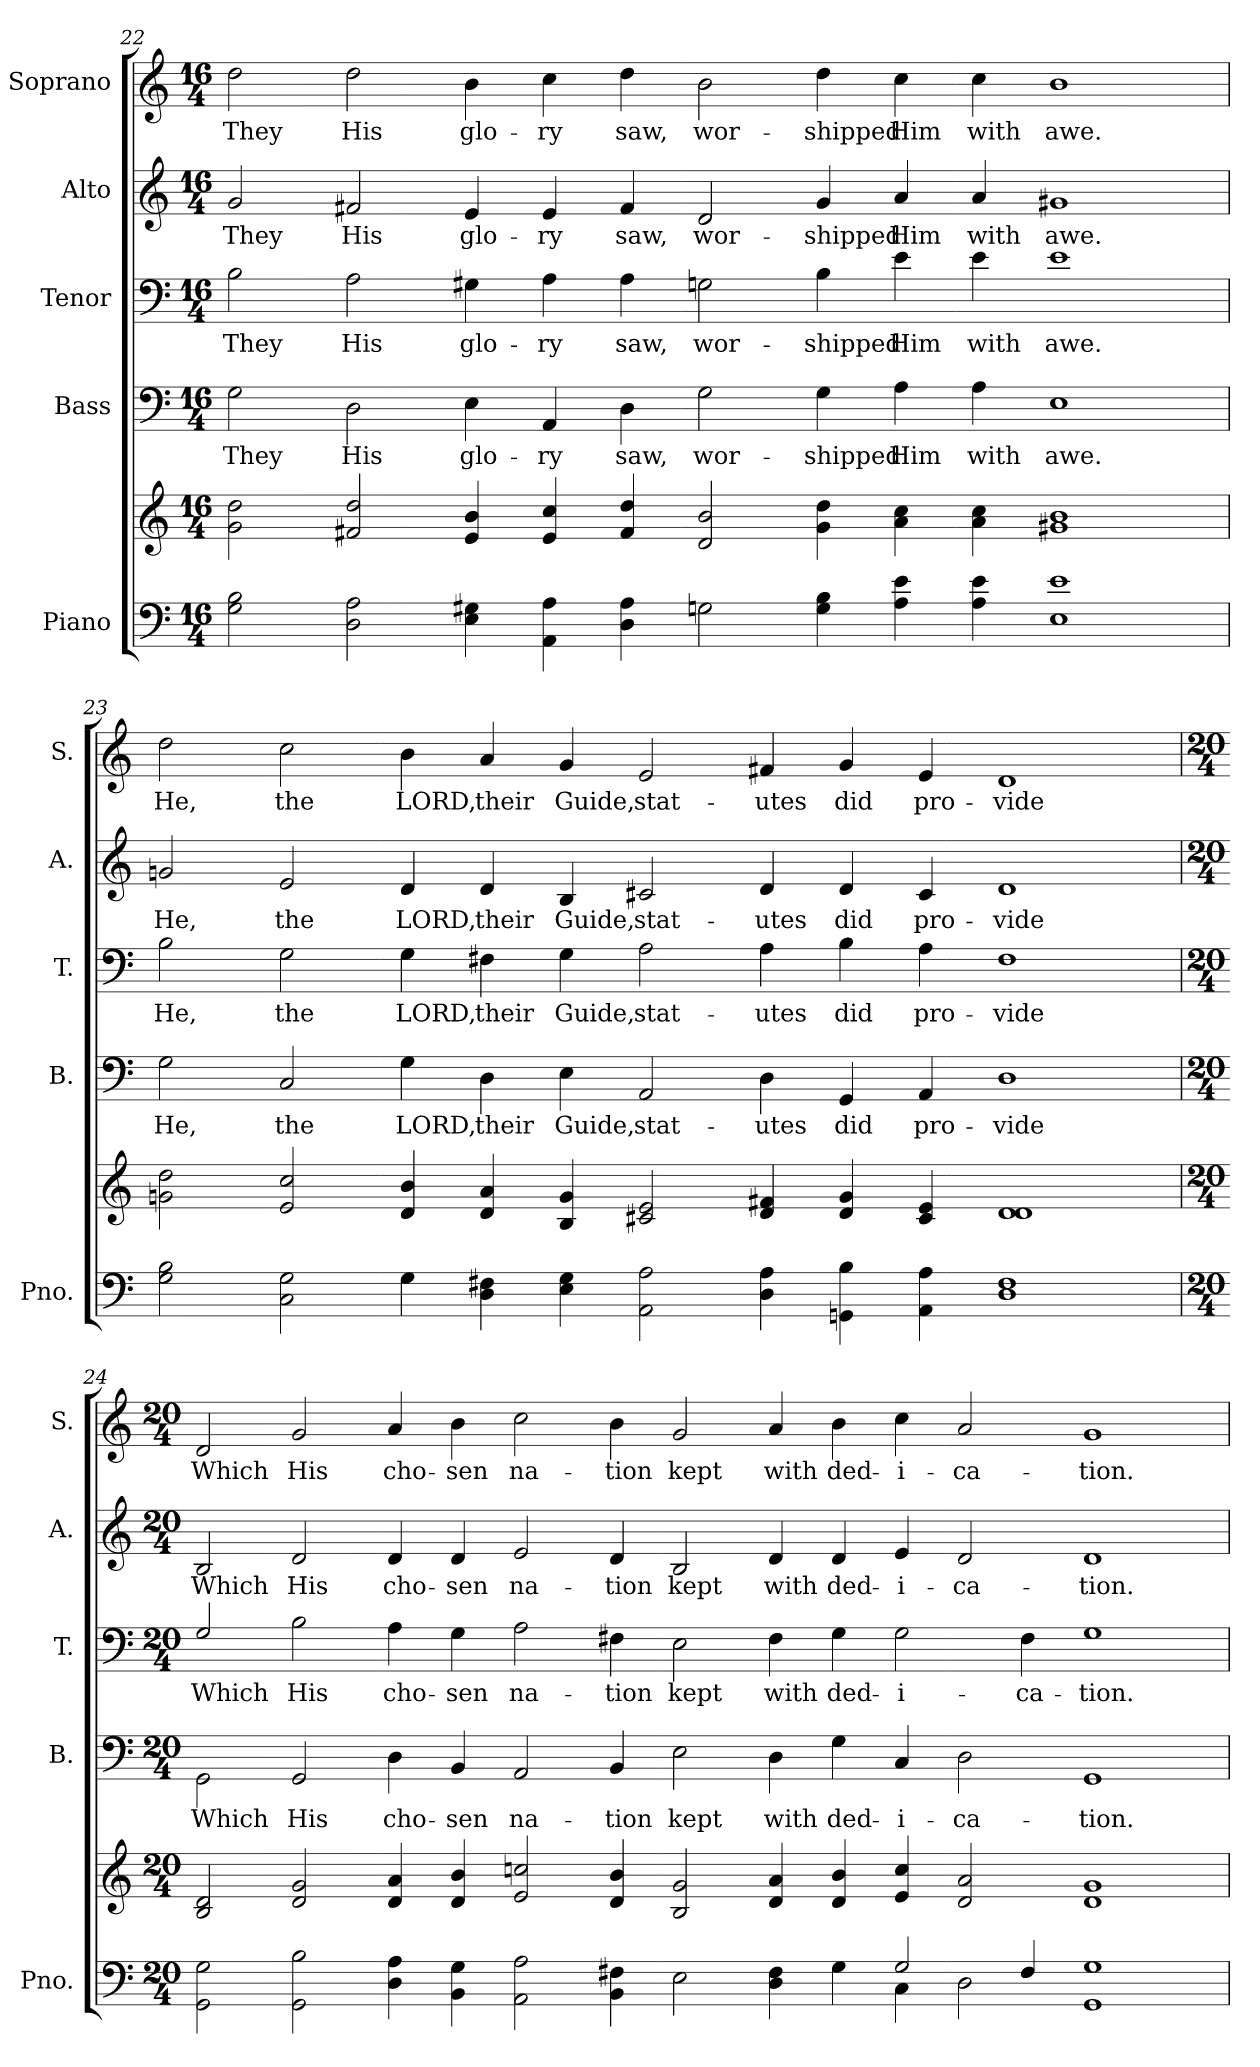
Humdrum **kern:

**kern	**kern	**kern	**text	**kern	**text	**kern	**text	**kern	**text
*part5	*part5	*part4	*part4	*part3	*part3	*part2	*part2	*part1	*part1
*staff6	*staff5	*staff4	*staff4	*staff3	*staff3	*staff2	*staff2	*staff1	*staff1
*I"Piano	*	*I"Bass	*	*I"Tenor	*	*I"Alto	*	*I"Soprano	*
*I'Pno.	*	*I'B.	*	*I'T.	*	*I'A.	*	*I'S.	*
!!LO:PB:g=z
*clefF4	*clefG2	*clefF4	*	*clefF4	*	*clefG2	*	*clefG2	*
*k[]	*k[]	*k[]	*	*k[]	*	*k[]	*	*k[]	*
*M16/4	*M16/4	*M16/4	*	*M16/4	*	*M16/4	*	*M16/4	*
=22	=22	=22	=22	=22	=22	=22	=22	=22	=22
!	!	!	!LO:LY:b:color=#000000	!	!	!	!	!	!
!	!	!	!	!	!LO:LY:b:color=#000000	!	!	!	!
!	!	!	!	!	!	!	!LO:LY:b:color=#000000	!	!
!	!	!	!	!	!	!	!	!	!LO:LY:b:color=#000000
2Gi\ 2Bi	2gi\ 2ddi	2Gi\	They	2Bi\	They	2gi/	They	2ddi\	They
!	!	!	!LO:LY:b:color=#000000	!	!	!	!	!	!
!	!	!	!	!	!LO:LY:b:color=#000000	!	!	!	!
!	!	!	!	!	!	!	!LO:LY:b:color=#000000	!	!
!	!	!	!	!	!	!	!	!	!LO:LY:b:color=#000000
2Di\ 2Ai	2f#Xi/ 2ddi	2Di\	His	2Ai\	His	2f#Xi/	His	2ddi\	His
!	!	!	!LO:LY:b:color=#000000	!	!	!	!	!	!
!	!	!	!	!	!LO:LY:b:color=#000000	!	!	!	!
!	!	!	!	!	!	!	!LO:LY:b:color=#000000	!	!
!	!	!	!	!	!	!	!	!	!LO:LY:b:color=#000000
4Ei\ 4G#Xi	4ei/ 4bi	4Ei\	glo-	4G#Xi\	glo-	4ei/	glo-	4bi\	glo-
!	!	!	!LO:LY:b:color=#000000	!	!	!	!	!	!
!	!	!	!	!	!LO:LY:b:color=#000000	!	!	!	!
!	!	!	!	!	!	!	!LO:LY:b:color=#000000	!	!
!	!	!	!	!	!	!	!	!	!LO:LY:b:color=#000000
4AAi\ 4Ai	4ei/ 4cci	4AAi/	-ry	4Ai\	-ry	4ei/	-ry	4cci\	-ry
!	!	!	!LO:LY:b:color=#000000	!	!	!	!	!	!
!	!	!	!	!	!LO:LY:b:color=#000000	!	!	!	!
!	!	!	!	!	!	!	!LO:LY:b:color=#000000	!	!
!	!	!	!	!	!	!	!	!	!LO:LY:b:color=#000000
4Di\ 4Ai	4f#i/ 4ddi	4Di\	saw,	4Ai\	saw,	4f#i/	saw,	4ddi\	saw,
!	!	!	!LO:LY:b:color=#000000	!	!	!	!	!	!
!	!	!	!	!	!LO:LY:b:color=#000000	!	!	!	!
!	!	!	!	!	!	!	!LO:LY:b:color=#000000	!	!
!	!	!	!	!	!	!	!	!	!LO:LY:b:color=#000000
2Gni\	2di/ 2bi	2Gi\	wor-	2Gni\	wor-	2di/	wor-	2bi\	wor-
!	!	!	!LO:LY:b:color=#000000	!	!	!	!	!	!
!	!	!	!	!	!LO:LY:b:color=#000000	!	!	!	!
!	!	!	!	!	!	!	!LO:LY:b:color=#000000	!	!
!	!	!	!	!	!	!	!	!	!LO:LY:b:color=#000000
4Gi\ 4Bi	4gi\ 4ddi	4Gi\	-shipped	4Bi\	-shipped	4gi/	-shipped	4ddi\	-shipped
!	!	!	!LO:LY:b:color=#000000	!	!	!	!	!	!
!	!	!	!	!	!LO:LY:b:color=#000000	!	!	!	!
!	!	!	!	!	!	!	!LO:LY:b:color=#000000	!	!
!	!	!	!	!	!	!	!	!	!LO:LY:b:color=#000000
4Ai\ 4ei	4ai\ 4cci	4Ai\	Him	4ei\	Him	4ai/	Him	4cci\	Him
!	!	!	!LO:LY:b:color=#000000	!	!	!	!	!	!
!	!	!	!	!	!LO:LY:b:color=#000000	!	!	!	!
!	!	!	!	!	!	!	!LO:LY:b:color=#000000	!	!
!	!	!	!	!	!	!	!	!	!LO:LY:b:color=#000000
4Ai\ 4ei	4ai\ 4cci	4Ai\	with	4ei\	with	4ai/	with	4cci\	with
!	!	!	!LO:LY:b:color=#000000	!	!	!	!	!	!
!	!	!	!	!	!LO:LY:b:color=#000000	!	!	!	!
!	!	!	!	!	!	!	!LO:LY:b:color=#000000	!	!
!	!	!	!	!	!	!	!	!	!LO:LY:b:color=#000000
1Ei 1ei	1g#Xi 1bi	1Ei	awe.	1ei	awe.	1g#Xi	awe.	1bi	awe.
!!LO:LB:g=z
=23	=23	=23	=23	=23	=23	=23	=23	=23	=23
!	!	!	!LO:LY:b:color=#000000	!	!	!	!	!	!
!	!	!	!	!	!LO:LY:b:color=#000000	!	!	!	!
!	!	!	!	!	!	!	!LO:LY:b:color=#000000	!	!
!	!	!	!	!	!	!	!	!	!LO:LY:b:color=#000000
2Gi\ 2Bi	2gni\ 2ddi	2Gi\	He,	2Bi\	He,	2gni/	He,	2ddi\	He,
!	!	!	!LO:LY:b:color=#000000	!	!	!	!	!	!
!	!	!	!	!	!LO:LY:b:color=#000000	!	!	!	!
!	!	!	!	!	!	!	!LO:LY:b:color=#000000	!	!
!	!	!	!	!	!	!	!	!	!LO:LY:b:color=#000000
2Ci\ 2Gi	2ei/ 2cci	2Ci/	the	2Gi\	the	2ei/	the	2cci\	the
!	!	!	!LO:LY:b:color=#000000	!	!	!	!	!	!
!	!	!	!	!	!LO:LY:b:color=#000000	!	!	!	!
!	!	!	!	!	!	!	!LO:LY:b:color=#000000	!	!
!	!	!	!	!	!	!	!	!	!LO:LY:b:color=#000000
4Gi\	4di/ 4bi	4Gi\	LORD,	4Gi\	LORD,	4di/	LORD,	4bi\	LORD,
!	!	!	!LO:LY:b:color=#000000	!	!	!	!	!	!
!	!	!	!	!	!LO:LY:b:color=#000000	!	!	!	!
!	!	!	!	!	!	!	!LO:LY:b:color=#000000	!	!
!	!	!	!	!	!	!	!	!	!LO:LY:b:color=#000000
4Di\ 4F#Xi	4di/ 4ai	4Di\	their	4F#Xi\	their	4di/	their	4ai/	their
!	!	!	!LO:LY:b:color=#000000	!	!	!	!	!	!
!	!	!	!	!	!LO:LY:b:color=#000000	!	!	!	!
!	!	!	!	!	!	!	!LO:LY:b:color=#000000	!	!
!	!	!	!	!	!	!	!	!	!LO:LY:b:color=#000000
4Ei\ 4Gi	4Bi/ 4gi	4Ei\	Guide,	4Gi\	Guide,	4Bi/	Guide,	4gi/	Guide,
!	!	!	!LO:LY:b:color=#000000	!	!	!	!	!	!
!	!	!	!	!	!LO:LY:b:color=#000000	!	!	!	!
!	!	!	!	!	!	!	!LO:LY:b:color=#000000	!	!
!	!	!	!	!	!	!	!	!	!LO:LY:b:color=#000000
2AAi\ 2Ai	2c#Xi/ 2ei	2AAi/	stat-	2Ai\	stat-	2c#Xi/	stat-	2ei/	stat-
!	!	!	!LO:LY:b:color=#000000	!	!	!	!	!	!
!	!	!	!	!	!LO:LY:b:color=#000000	!	!	!	!
!	!	!	!	!	!	!	!LO:LY:b:color=#000000	!	!
!	!	!	!	!	!	!	!	!	!LO:LY:b:color=#000000
4Di\ 4Ai	4di/ 4f#Xi	4Di\	-utes	4Ai\	-utes	4di/	-utes	4f#Xi/	-utes
!	!	!	!LO:LY:b:color=#000000	!	!	!	!	!	!
!	!	!	!	!	!LO:LY:b:color=#000000	!	!	!	!
!	!	!	!	!	!	!	!LO:LY:b:color=#000000	!	!
!	!	!	!	!	!	!	!	!	!LO:LY:b:color=#000000
4GGni\ 4Bi	4di/ 4gi	4GGi/	did	4Bi\	did	4di/	did	4gi/	did
!	!	!	!LO:LY:b:color=#000000	!	!	!	!	!	!
!	!	!	!	!	!LO:LY:b:color=#000000	!	!	!	!
!	!	!	!	!	!	!	!LO:LY:b:color=#000000	!	!
!	!	!	!	!	!	!	!	!	!LO:LY:b:color=#000000
4AAi\ 4Ai	4c#i/ 4ei	4AAi/	pro-	4Ai\	pro-	4c#i/	pro-	4ei/	pro-
!	!	!	!LO:LY:b:color=#000000	!	!	!	!	!	!
!	!	!	!	!	!LO:LY:b:color=#000000	!	!	!	!
!	!	!	!	!	!	!	!LO:LY:b:color=#000000	!	!
!	!	!	!	!	!	!	!	!	!LO:LY:b:color=#000000
1Di 1F#i	1di 1di	1Di	-vide	1F#i	-vide	1di	-vide	1di	-vide
!!LO:PB:g=z
=24	=24	=24	=24	=24	=24	=24	=24	=24	=24
*M20/4	*M20/4	*M20/4	*	*M20/4	*	*M20/4	*	*M20/4	*
*^	*	*	*	*	*	*	*	*	*
!	!	!	!	!LO:LY:b:color=#000000	!	!	!	!	!	!
!	!	!	!	!	!	!LO:LY:b:color=#000000	!	!	!	!
!	!	!	!	!	!	!	!	!LO:LY:b:color=#000000	!	!
!	!	!	!	!	!	!	!	!	!	!LO:LY:b:color=#000000
2GGi\ 2Gi	1ryy	2Bi/ 2di	2GGi\	Which	2Gi/	Which	2Bi/	Which	2di/	Which
!	!	!	!	!LO:LY:b:color=#000000	!	!	!	!	!	!
!	!	!	!	!	!	!LO:LY:b:color=#000000	!	!	!	!
!	!	!	!	!	!	!	!	!LO:LY:b:color=#000000	!	!
!	!	!	!	!	!	!	!	!	!	!LO:LY:b:color=#000000
2GGi\ 2Bi	.	2di/ 2gi	2GGi/	His	2Bi\	His	2di/	His	2gi/	His
!	!	!	!	!LO:LY:b:color=#000000	!	!	!	!	!	!
!	!	!	!	!	!	!LO:LY:b:color=#000000	!	!	!	!
!	!	!	!	!	!	!	!	!LO:LY:b:color=#000000	!	!
!	!	!	!	!	!	!	!	!	!	!LO:LY:b:color=#000000
4Di\ 4Ai	1ryy	4di/ 4ai	4Di\	cho-	4Ai\	cho-	4di/	cho-	4ai/	cho-
!	!	!	!	!LO:LY:b:color=#000000	!	!	!	!	!	!
!	!	!	!	!	!	!LO:LY:b:color=#000000	!	!	!	!
!	!	!	!	!	!	!	!	!LO:LY:b:color=#000000	!	!
!	!	!	!	!	!	!	!	!	!	!LO:LY:b:color=#000000
4BBi\ 4Gi	.	4di/ 4bi	4BBi/	-sen	4Gi\	-sen	4di/	-sen	4bi\	-sen
!	!	!	!	!LO:LY:b:color=#000000	!	!	!	!	!	!
!	!	!	!	!	!	!LO:LY:b:color=#000000	!	!	!	!
!	!	!	!	!	!	!	!	!LO:LY:b:color=#000000	!	!
!	!	!	!	!	!	!	!	!	!	!LO:LY:b:color=#000000
2AAi\ 2Ai	.	2ei/ 2ccni	2AAi/	na-	2Ai\	na-	2ei/	na-	2cci\	na-
!	!	!	!	!LO:LY:b:color=#000000	!	!	!	!	!	!
!	!	!	!	!	!	!LO:LY:b:color=#000000	!	!	!	!
!	!	!	!	!	!	!	!	!LO:LY:b:color=#000000	!	!
!	!	!	!	!	!	!	!	!	!	!LO:LY:b:color=#000000
4BBi\ 4F#Xi	1ryy	4di/ 4bi	4BBi/	-tion	4F#Xi\	-tion	4di/	-tion	4bi\	-tion
!	!	!	!	!LO:LY:b:color=#000000	!	!	!	!	!	!
!	!	!	!	!	!	!LO:LY:b:color=#000000	!	!	!	!
!	!	!	!	!	!	!	!	!LO:LY:b:color=#000000	!	!
!	!	!	!	!	!	!	!	!	!	!LO:LY:b:color=#000000
2Ei\	.	2Bi/ 2gi	2Ei\	kept	2Ei\	kept	2Bi/	kept	2gi/	kept
!	!	!	!	!LO:LY:b:color=#000000	!	!	!	!	!	!
!	!	!	!	!	!	!LO:LY:b:color=#000000	!	!	!	!
!	!	!	!	!	!	!	!	!LO:LY:b:color=#000000	!	!
!	!	!	!	!	!	!	!	!	!	!LO:LY:b:color=#000000
4Di\ 4F#i	.	4di/ 4ai	4Di\	with	4F#i\	with	4di/	with	4ai/	with
!	!	!	!	!LO:LY:b:color=#000000	!	!	!	!	!	!
!	!	!	!	!	!	!LO:LY:b:color=#000000	!	!	!	!
!	!	!	!	!	!	!	!	!LO:LY:b:color=#000000	!	!
!	!	!	!	!	!	!	!	!	!	!LO:LY:b:color=#000000
4Gi\	4ryy	4di/ 4bi	4Gi\	ded-	4Gi\	ded-	4di/	ded-	4bi\	ded-
!	!	!	!	!LO:LY:b:color=#000000	!	!	!	!	!	!
!	!	!	!	!	!	!LO:LY:b:color=#000000	!	!	!	!
!	!	!	!	!	!	!	!	!LO:LY:b:color=#000000	!	!
!	!	!	!	!	!	!	!	!	!	!LO:LY:b:color=#000000
2Gi/	4Ci\	4ei/ 4cci	4Ci/	-i-	2Gi\	-i-	4ei/	-i-	4cci\	-i-
!	!	!	!	!LO:LY:b:color=#000000	!	!	!	!	!	!
!	!	!	!	!	!	!	!	!LO:LY:b:color=#000000	!	!
!	!	!	!	!	!	!	!	!	!	!LO:LY:b:color=#000000
.	2Di\	2di/ 2ai	2Di\	-ca-	.	.	2di/	-ca-	2ai/	-ca-
!	!	!	!	!	!	!LO:LY:b:color=#000000	!	!	!	!
4F#i/	.	.	.	.	4F#i\	-ca-	.	.	.	.
!	!	!	!	!LO:LY:b:color=#000000	!	!	!	!	!	!
!	!	!	!	!	!	!LO:LY:b:color=#000000	!	!	!	!
!	!	!	!	!	!	!	!	!LO:LY:b:color=#000000	!	!
!	!	!	!	!	!	!	!	!	!	!LO:LY:b:color=#000000
1GGi 1Gi	1ryy	1di 1gi	1GGi	-tion.	1Gi	-tion.	1di	-tion.	1gi	-tion.
*v	*v	*	*	*	*	*	*	*	*	*
=	=	=	=	=	=	=	=	=	=
*-	*-	*-	*-	*-	*-	*-	*-	*-	*-
